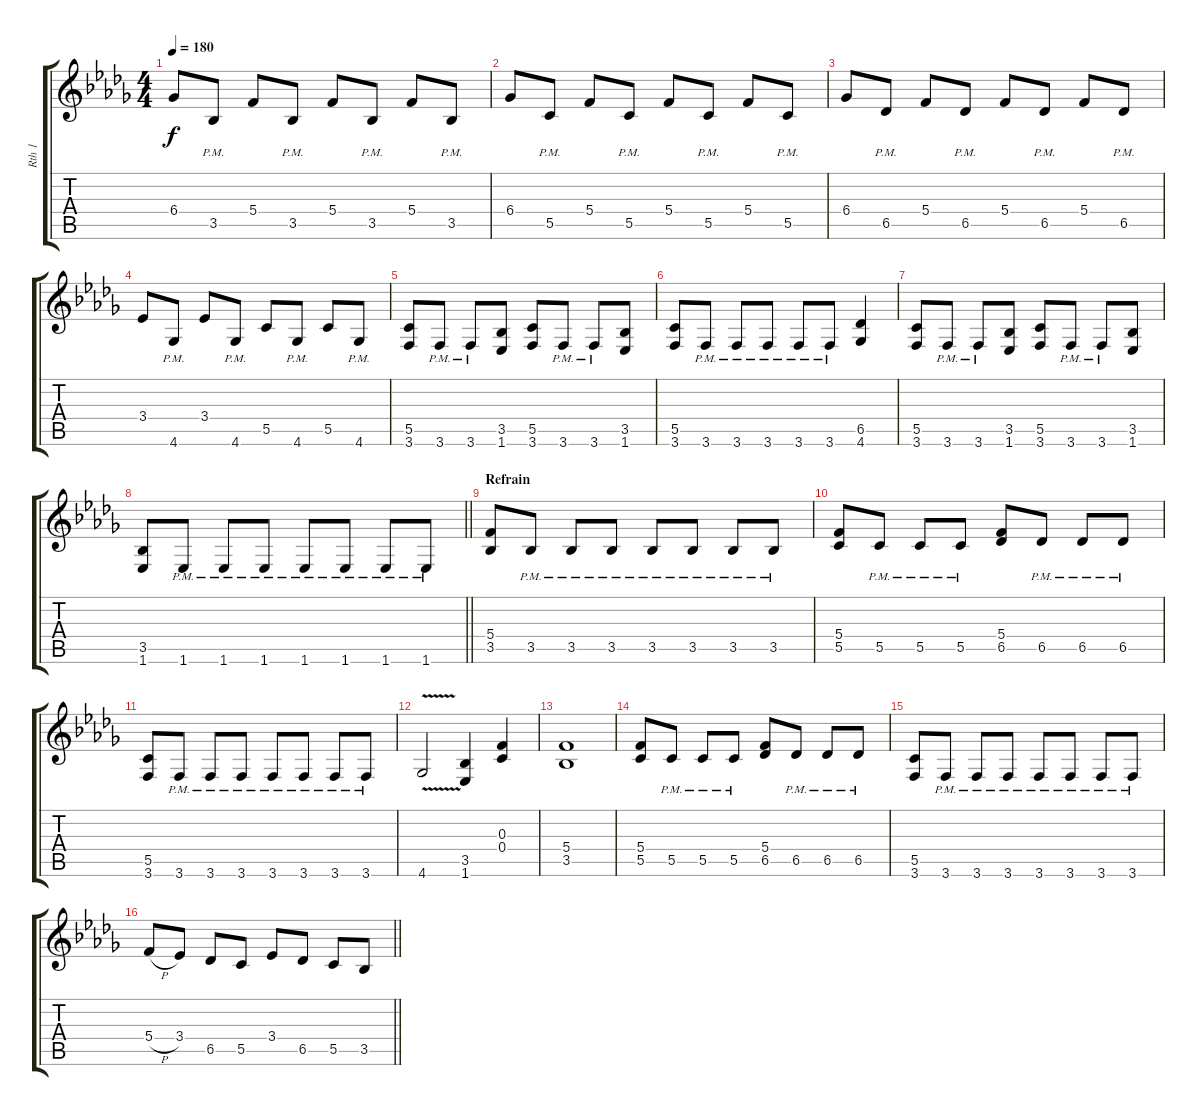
\track ("Rth 1" "Rth 1") {instrument distortionguitar}
\staff {score tabs}
\tuning (D4 A3 F3 C3 G2 D2) {hide}
\ts (4 4)
\tempo 180
\clef g2
\ks bbminor
6.4.8{dy f} 3.5{pm}.8 5.4.8 3.5{pm}.8 5.4.8 3.5{pm}.8 5.4.8 3.5{pm}.8 |
6.4.8 5.5{pm}.8 5.4.8 5.5{pm}.8 5.4.8 5.5{pm}.8 5.4.8 5.5{pm}.8 |
6.4.8 6.5{pm}.8 5.4.8 6.5{pm}.8 5.4.8 6.5{pm}.8 5.4.8 6.5{pm}.8 |
3.4.8 4.6{pm}.8 3.4.8 4.6{pm}.8 5.5.8 4.6{pm}.8 5.5.8 4.6{pm}.8 |
(5.5 3.6).8 3.6{pm}.8 3.6{pm}.8 (3.5 1.6).8 (5.5 3.6).8 3.6{pm}.8 3.6{pm}.8 (3.5 1.6).8 |
(5.5 3.6).8 3.6{pm}.8 3.6{pm}.8 3.6{pm}.8 3.6{pm}.8 3.6{pm}.8 (6.5 4.6).4 |
(5.5 3.6).8 3.6{pm}.8 3.6{pm}.8 (3.5 1.6).8 (5.5 3.6).8 3.6{pm}.8 3.6{pm}.8 (3.5 1.6).8 |
\barLineRight lightlight
(3.5 1.6).8 1.6{pm}.8 1.6{pm}.8 1.6{pm}.8 1.6{pm}.8 1.6{pm}.8 1.6{pm}.8 1.6{pm}.8 |
\section ("" "Refrain")
(5.4 3.5).8 3.5{pm}.8 3.5{pm}.8 3.5{pm}.8 3.5{pm}.8 3.5{pm}.8 3.5{pm}.8 3.5{pm}.8 |
(5.4 5.5).8 5.5{pm}.8 5.5{pm}.8 5.5{pm}.8 (5.4 6.5).8 6.5{pm}.8 6.5{pm}.8 6.5{pm}.8 |
(5.5 3.6).8 3.6{pm}.8 3.6{pm}.8 3.6{pm}.8 3.6{pm}.8 3.6{pm}.8 3.6{pm}.8 3.6{pm}.8 |
4.6{v}.2 (3.5 1.6).4 (0.3 0.4).4 |
(5.4 3.5).1 |
(5.4 5.5).8 5.5{pm}.8 5.5{pm}.8 5.5{pm}.8 (5.4 6.5).8 6.5{pm}.8 6.5{pm}.8 6.5{pm}.8 |
(5.5 3.6).8 3.6{pm}.8 3.6{pm}.8 3.6{pm}.8 3.6{pm}.8 3.6{pm}.8 3.6{pm}.8 3.6{pm}.8 |
\barLineRight lightlight
5.4{h}.8 3.4.8 6.5.8 5.5.8 3.4.8 6.5.8 5.5.8 3.5.8
